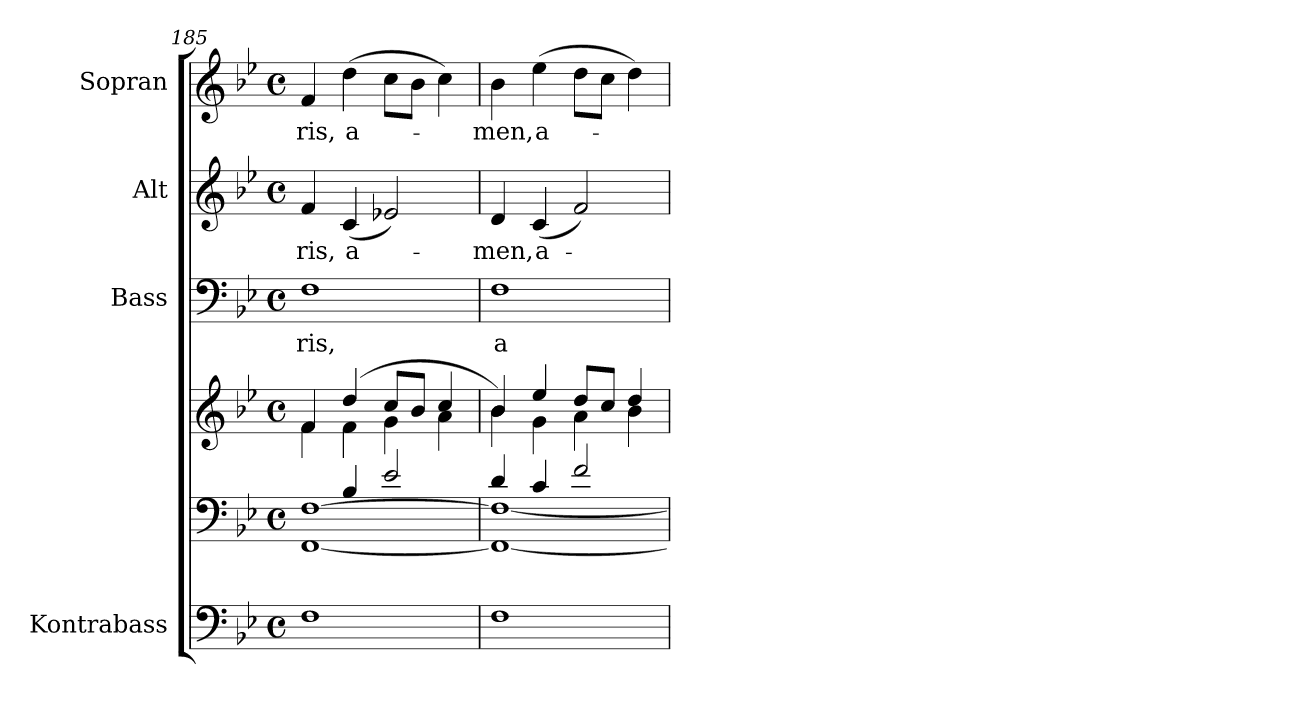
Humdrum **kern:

**kern	**kern	**kern	**kern	**text	**kern	**text	**kern	**text
*part5	*part4	*part4	*part3	*part3	*part2	*part2	*part1	*part1
*staff6	*staff5	*staff4	*staff3	*staff3	*staff2	*staff2	*staff1	*staff1
*I"Kontrabass	*	*	*I"Bass	*	*I"Alt	*	*I"Sopran	*
*I'Kb.	*	*	*I'B.	*	*I'A.	*	*I'S.	*
*clefF4	*clefF4	*clefG2	*clefF4	*	*clefG2	*	*clefG2	*
*ITrd7c12	*	*	*	*	*	*	*	*
*k[b-e-]	*k[b-e-]	*k[b-e-]	*k[b-e-]	*	*k[b-e-]	*	*k[b-e-]	*
*B-:	*B-:	*B-:	*B-:	*	*B-:	*	*B-:	*
*M4/4	*M4/4	*M4/4	*M4/4	*	*M4/4	*	*M4/4	*
*met(c)	*met(c)	*met(c)	*met(c)	*	*met(c)	*	*met(c)	*
=185	=185	=185	=185	=185	=185	=185	=185	=185
*	*^	*^	*	*	*	*	*	*
!	!	!	!	!	!	!LO:LY:b	!	!LO:LY:b	!	!LO:LY:b
1FF	4ryy	[<1FF [<1F	4f/	4f\	1F	-ris,	4f/	-ris,	4f/	-ris,
!	!	!	!	!	!	!	!	!LO:LY:b	!	!LO:LY:b
.	4B-/	.	(4dd/	4f\	.	.	(<4c/	a-	(>4dd\	a-
.	2e-/	.	8cc/L	4g\	.	.	2e-X/)	.	8cc\L	.
.	.	.	8b-/J	.	.	.	.	.	8b-\J	.
.	.	.	4cc/	4a\	.	.	.	.	4cc\)	.
=186	=186	=186	=186	=186	=186	=186	=186	=186	=186	=186
!	!	!	!	!	!	!LO:LY:b	!	!LO:LY:b	!	!LO:LY:b
1FF	4d/	1FF_ 1F_	4b-/)	4b-\	1F	a-	4d/	-men,	4b-\	-men,
!	!	!	!	!	!	!	!	!LO:LY:b	!	!LO:LY:b
.	4c/	.	4ee-/	4g\	.	.	(<4c/	a-	(>4ee-\	a-
.	2f/	.	8dd/L	4a\	.	.	2f/)	.	8dd\L	.
.	.	.	8cc/J	.	.	.	.	.	8cc\J	.
.	.	.	4dd/	4b-\	.	.	.	.	4dd\)	.
*	*v	*v	*	*	*	*	*	*	*	*
*	*	*v	*v	*	*	*	*	*	*
=	=	=	=	=	=	=	=	=
*-	*-	*-	*-	*-	*-	*-	*-	*-
